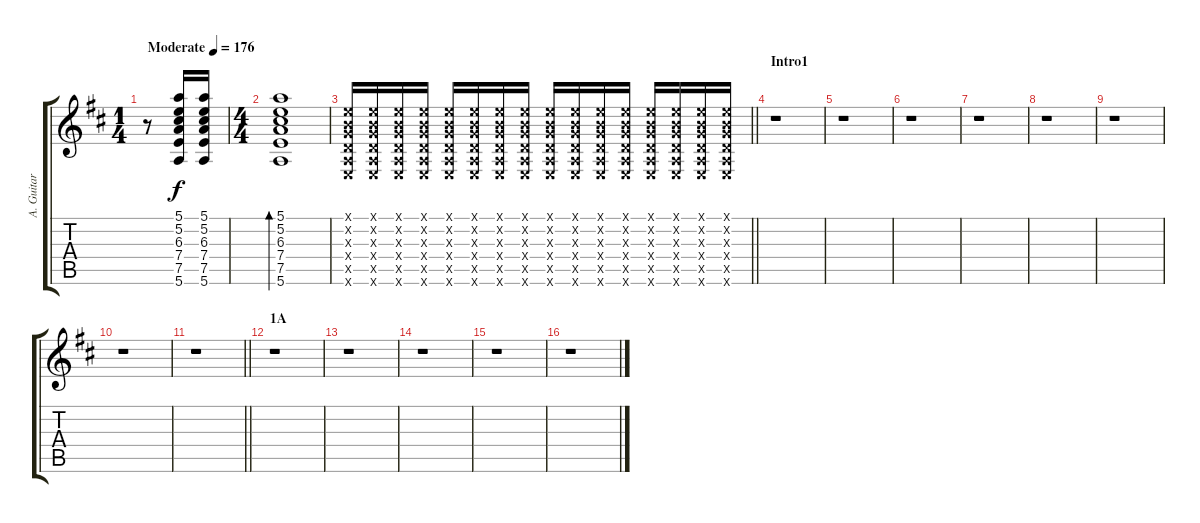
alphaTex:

\track ("A. Guitar" "A. Guitar") {instrument acousticguitarsteel}
\staff {score tabs}
\tuning (E4 B3 G3 D3 A2 E2) {hide}
\ts (1 4)
\tempo (176 "Moderate")
\clef g2
\ks d
r.8{dy f instrument acousticguitarsteel} (5.1 5.2 6.3 7.4 7.5 5.6).16 (5.1 5.2 6.3 7.4 7.5 5.6).16 |
\ts (4 4)
(5.1 5.2 6.3 7.4 7.5 5.6).1{bd 60} |
\barLineRight lightlight
(0.1{x} 0.2{x} 0.3{x} 0.4{x} 0.5{x} 0.6{x}).16 (0.1{x} 0.2{x} 0.3{x} 0.4{x} 0.5{x} 0.6{x}).16 (0.1{x} 0.2{x} 0.3{x} 0.4{x} 0.5{x} 0.6{x}).16 (0.1{x} 0.2{x} 0.3{x} 0.4{x} 0.5{x} 0.6{x}).16 (0.1{x} 0.2{x} 0.3{x} 0.4{x} 0.5{x} 0.6{x}).16 (0.1{x} 0.2{x} 0.3{x} 0.4{x} 0.5{x} 0.6{x}).16 (0.1{x} 0.2{x} 0.3{x} 0.4{x} 0.5{x} 0.6{x}).16 (0.1{x} 0.2{x} 0.3{x} 0.4{x} 0.5{x} 0.6{x}).16 (0.1{x} 0.2{x} 0.3{x} 0.4{x} 0.5{x} 0.6{x}).16 (0.1{x} 0.2{x} 0.3{x} 0.4{x} 0.5{x} 0.6{x}).16 (0.1{x} 0.2{x} 0.3{x} 0.4{x} 0.5{x} 0.6{x}).16 (0.1{x} 0.2{x} 0.3{x} 0.4{x} 0.5{x} 0.6{x}).16 (0.1{x} 0.2{x} 0.3{x} 0.4{x} 0.5{x} 0.6{x}).16 (0.1{x} 0.2{x} 0.3{x} 0.4{x} 0.5{x} 0.6{x}).16 (0.1{x} 0.2{x} 0.3{x} 0.4{x} 0.5{x} 0.6{x}).16 (0.1{x} 0.2{x} 0.3{x} 0.4{x} 0.5{x} 0.6{x}).16 |
\section ("" "Intro1")
r.1 |
r.1 |
r.1 |
r.1 |
r.1 |
r.1 |
r.1 |
\barLineRight lightlight
r.1 |
\section ("" "1A")
r.1 |
r.1 |
r.1 |
r.1 |
r.1
